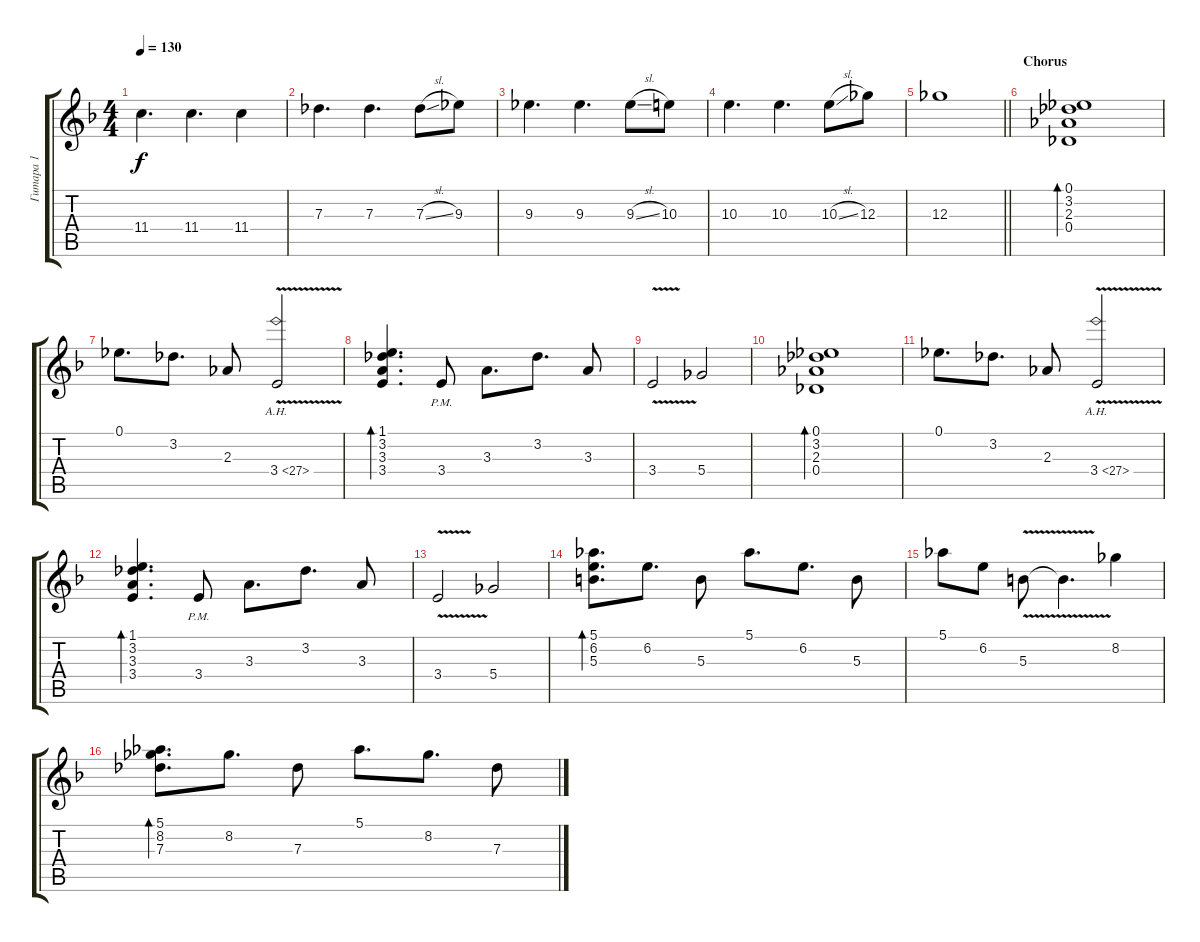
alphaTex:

\track ("Гитара 1" "Гитара 1") {instrument distortionguitar}
\staff {score tabs}
\tuning (Eb4 Bb3 Gb3 Db3 Ab2 Eb2) {hide}
\ts (4 4)
\tempo 130
\clef g2
\ks dminor
11.4.4{d dy f} 11.4.4{d} 11.4.4 |
7.3.4{d} 7.3.4{d} 7.3{sl}.8 9.3.8 |
9.3.4{d} 9.3.4{d} 9.3{sl}.8 10.3.8 |
10.3.4{d} 10.3.4{d} 10.3{sl}.8 12.3.8 |
\barLineRight lightlight
12.3.1 |
\section ("" "Chorus")
(0.1 3.2 2.3 0.4).1{bd 240} |
0.1.8{d} 3.2.8{d} 2.3.8 3.4{ah 24 v}.2 |
(1.1 3.2 3.3 3.4).4{d bd 240} 3.4{pm}.8 3.3.8{d} 3.2.8{d} 3.3.8 |
3.4{v}.2 5.4.2 |
(0.1 3.2 2.3 0.4).1{bd 240} |
0.1.8{d} 3.2.8{d} 2.3.8 3.4{ah 24 v}.2 |
(1.1 3.2 3.3 3.4).4{d bd 240} 3.4{pm}.8 3.3.8{d} 3.2.8{d} 3.3.8 |
3.4{v}.2 5.4.2 |
(5.1 6.2 5.3).8{d bd 240} 6.2.8{d} 5.3.8 5.1.8{d} 6.2.8{d} 5.3.8 |
5.1.8 6.2.8 5.3{v}.8 5.3{t}.4{d} 8.2.4 |
(5.1 8.2 7.3).8{d bd 240} 8.2.8{d} 7.3.8 5.1.8{d} 8.2.8{d} 7.3.8
